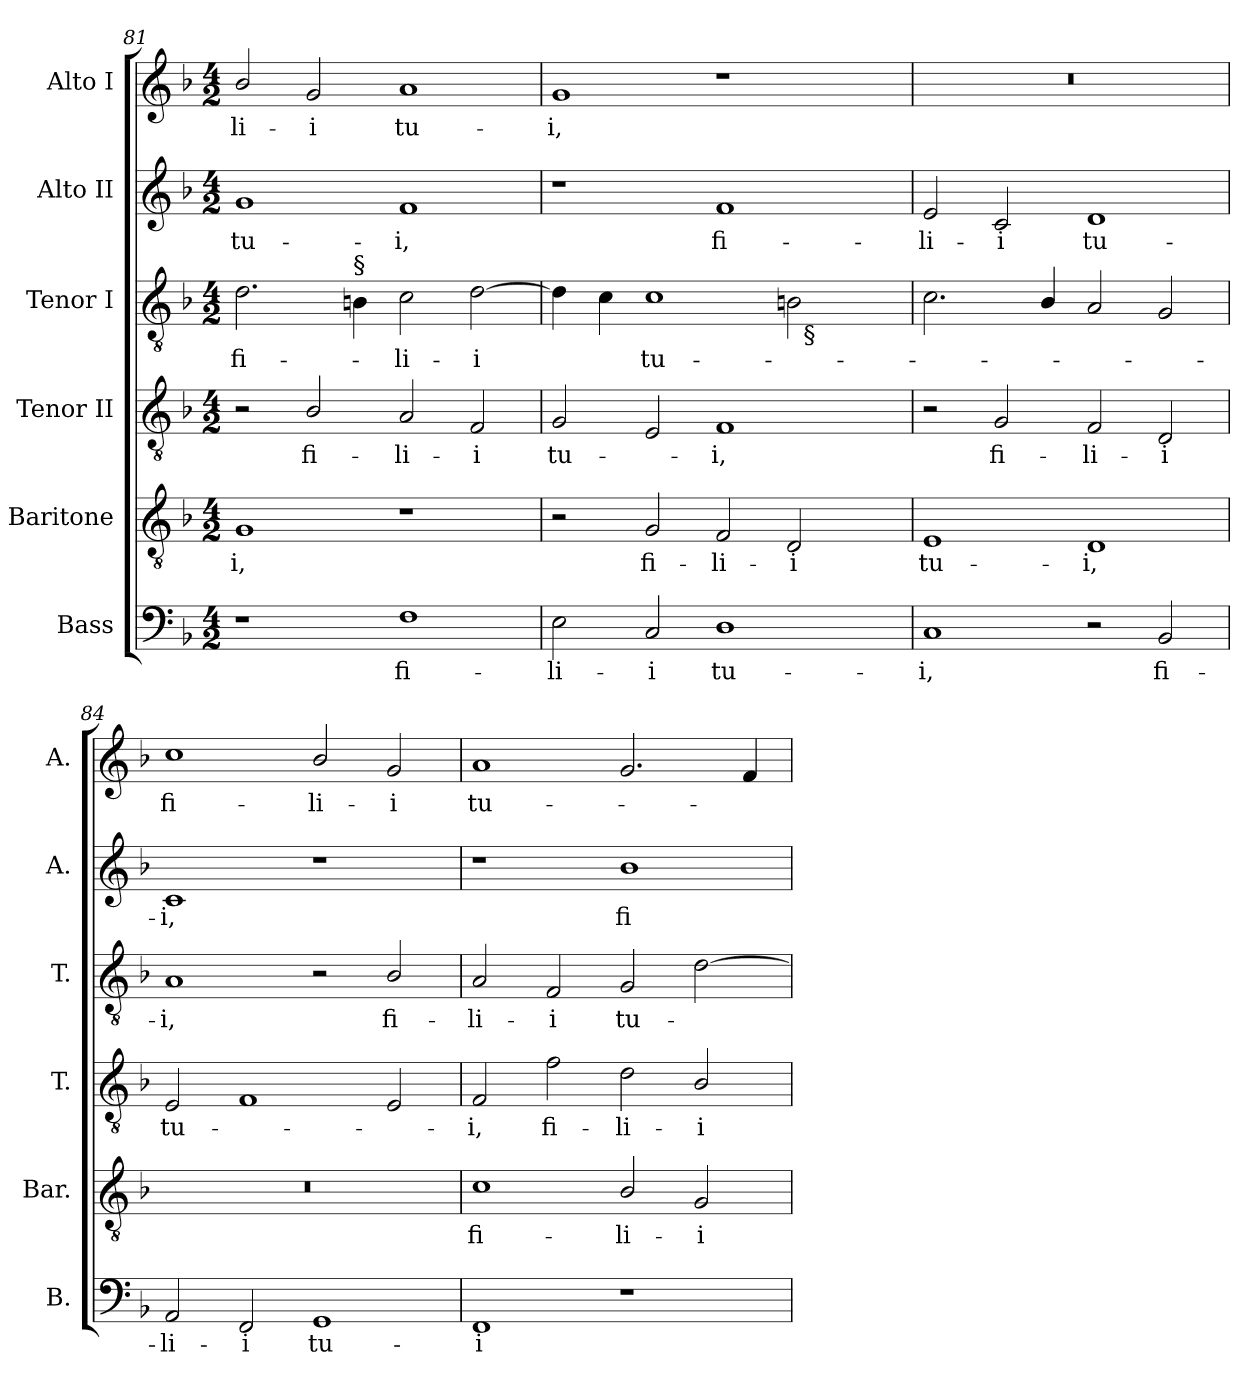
**kern	**text	**kern	**text	**kern	**text	**kern	**text	**kern	**text	**kern	**text
*part6	*part6	*part5	*part5	*part4	*part4	*part3	*part3	*part2	*part2	*part1	*part1
*staff6	*staff6	*staff5	*staff5	*staff4	*staff4	*staff3	*staff3	*staff2	*staff2	*staff1	*staff1
*I"Bass	*	*I"Baritone	*	*I"Tenor II	*	*I"Tenor I	*	*I"Alto II	*	*I"Alto I	*
*I'B.	*	*I'Bar.	*	*I'T.	*	*I'T.	*	*I'A.	*	*I'A.	*
!!LO:PB:g=z
*clefF4	*	*clefGv2	*	*clefGv2	*	*clefGv2	*	*clefG2	*	*clefG2	*
*	*	*ITrd7c12	*	*ITrd7c12	*	*ITrd7c12	*	*	*	*	*
*k[b-]	*	*k[b-]	*	*k[b-]	*	*k[b-]	*	*k[b-]	*	*k[b-]	*
*F:	*	*F:	*	*F:	*	*F:	*	*F:	*	*F:	*
*M4/2	*	*M4/2	*	*M4/2	*	*M4/2	*	*M4/2	*	*M4/2	*
=81	=81	=81	=81	=81	=81	=81	=81	=81	=81	=81	=81
!	!	!	!LO:LY:b:color=#000000	!	!	!	!	!	!	!	!
!	!	!	!	!	!	!	!LO:LY:b:color=#000000	!	!	!	!
!	!	!	!	!	!	!	!	!	!LO:LY:b:color=#000000	!	!
!	!	!	!	!	!	!	!	!	!	!	!LO:LY:b:color=#000000
1r	.	1GGi	-i,	2r	.	2.Di\	fi-	1gi	tu-	2b-i/	-li-
!	!	!	!	!	!LO:LY:b:color=#000000	!	!	!	!	!	!
!	!	!	!	!	!	!	!	!	!	!	!LO:LY:b:color=#000000
.	.	.	.	2BB-i/	fi-	.	.	.	.	2gi/	-i
!	!	!	!	!	!	!LO:TX:a:t=§	!	!	!	!	!
.	.	.	.	.	.	4BBi\	.	.	.	.	.
!	!LO:LY:b:color=#000000	!	!	!	!	!	!	!	!	!	!
!	!	!	!	!	!LO:LY:b:color=#000000	!	!	!	!	!	!
!	!	!	!	!	!	!	!LO:LY:b:color=#000000	!	!	!	!
!	!	!	!	!	!	!	!	!	!LO:LY:b:color=#000000	!	!
!	!	!	!	!	!	!	!	!	!	!	!LO:LY:b:color=#000000
1Fi	fi-	1r	.	2AAi/	-li-	2Ci\	-li-	1fi	-i,	1ai	tu-
!	!	!	!	!	!LO:LY:b:color=#000000	!	!	!	!	!	!
!	!	!	!	!	!	!	!LO:LY:b:color=#000000	!	!	!	!
.	.	.	.	2FFi/	-i	[>2Di\	-i	.	.	.	.
=82	=82	=82	=82	=82	=82	=82	=82	=82	=82	=82	=82
!	!LO:LY:b:color=#000000	!	!	!	!	!	!	!	!	!	!
!	!	!	!	!	!LO:LY:b:color=#000000	!	!	!	!	!	!
!	!	!	!	!	!	!	!	!	!	!	!LO:LY:b:color=#000000
*	*	*	*	*	*	*^	*	*	*	*	*
2Ei\	-li-	2r	.	2GGi/	tu-	4Di\]	1ryy	.	1r	.	1gi	-i,
.	.	.	.	.	.	4Ci\	.	.	.	.	.	.
!	!LO:LY:b:color=#000000	!	!	!	!	!	!	!	!	!	!	!
!	!	!	!LO:LY:b:color=#000000	!	!	!	!	!	!	!	!	!
!	!	!	!	!	!	!	!	!LO:LY:b:color=#000000	!	!	!	!
2Ci/	-i	2GGi/	fi-	2EEi/	.	1Ci	.	tu-	.	.	.	.
!	!LO:LY:b:color=#000000	!	!	!	!	!	!	!	!	!	!	!
!	!	!	!LO:LY:b:color=#000000	!	!	!	!	!	!	!	!	!
!	!	!	!	!	!LO:LY:b:color=#000000	!	!	!	!	!	!	!
!	!	!	!	!	!	!	!	!	!	!LO:LY:b:color=#000000	!	!
1Di	tu-	2FFi/	-li-	1FFi	-i,	.	2ryy	.	1fi	fi-	1r	.
!	!	!	!LO:LY:b:color=#000000	!	!	!	!	!	!	!	!	!
.	.	2DDi/	-i	.	.	2BBi\	32ryy	.	.	.	.	.
.	.	.	.	.	.	.	256ryy	.	.	.	.	.
!	!	!	!	!	!	!	!LO:TX:b:t=§	!	!	!	!	!
.	.	.	.	.	.	.	4ryy	.	.	.	.	.
.	.	.	.	.	.	.	8ryy	.	.	.	.	.
.	.	.	.	.	.	.	16ryy	.	.	.	.	.
.	.	.	.	.	.	.	64..ryy	.	.	.	.	.
*	*	*	*	*	*	*v	*v	*	*	*	*	*
=83	=83	=83	=83	=83	=83	=83	=83	=83	=83	=83	=83
*	*	*	*	*	*	*^	*	*	*	*	*
!	!LO:LY:b:color=#000000	!	!	!	!	!	!	!	!	!	!	!
*	*	*	*	*	*	*v	*v	*	*	*	*	*
*	*	*	*	*	*	*^	*	*	*	*	*
!	!	!	!LO:LY:b:color=#000000	!	!	!	!	!	!	!	!	!
*	*	*	*	*	*	*v	*v	*	*	*	*	*
*	*	*	*	*	*	*^	*	*	*	*	*
!	!	!	!	!	!	!	!	!	!	!LO:LY:b:color=#000000	!LO:N:vis=1	!
*	*	*	*	*	*	*v	*v	*	*	*	*	*
1Ci	-i,	1EEi	tu-	2r	.	2.Ci\	.	2ei/	-li-	0r	.
!	!	!	!	!	!LO:LY:b:color=#000000	!	!	!	!	!	!
!	!	!	!	!	!	!	!	!	!LO:LY:b:color=#000000	!	!
.	.	.	.	2GGi/	fi-	.	.	2ci/	-i	.	.
.	.	.	.	.	.	4BB-i/	.	.	.	.	.
!	!	!	!LO:LY:b:color=#000000	!	!	!	!	!	!	!	!
!	!	!	!	!	!LO:LY:b:color=#000000	!	!	!	!	!	!
!	!	!	!	!	!	!	!	!	!LO:LY:b:color=#000000	!	!
2r	.	1DDi	-i,	2FFi/	-li-	2AAi/	.	1di	tu-	.	.
!	!LO:LY:b:color=#000000	!	!	!	!	!	!	!	!	!	!
!	!	!	!	!	!LO:LY:b:color=#000000	!	!	!	!	!	!
2BB-i/	fi-	.	.	2DDi/	-i	2GGi/	.	.	.	.	.
=84	=84	=84	=84	=84	=84	=84	=84	=84	=84	=84	=84
!	!LO:LY:b:color=#000000	!LO:N:vis=1	!	!	!	!	!	!	!	!	!
!	!	!	!	!	!LO:LY:b:color=#000000	!	!	!	!	!	!
!	!	!	!	!	!	!	!LO:LY:b:color=#000000	!	!	!	!
!	!	!	!	!	!	!	!	!	!LO:LY:b:color=#000000	!	!
!	!	!	!	!	!	!	!	!	!	!	!LO:LY:b:color=#000000
2AAi/	-li-	0r	.	2EEi/	tu-	1AAi	-i,	1ci	-i,	1cci	fi-
!	!LO:LY:b:color=#000000	!	!	!	!	!	!	!	!	!	!
2FFi/	-i	.	.	1FFi	.	.	.	.	.	.	.
!	!LO:LY:b:color=#000000	!	!	!	!	!	!	!	!	!	!
!	!	!	!	!	!	!	!	!	!	!	!LO:LY:b:color=#000000
1GGi	tu-	.	.	.	.	2r	.	1r	.	2b-i/	-li-
!	!	!	!	!	!	!	!LO:LY:b:color=#000000	!	!	!	!
!	!	!	!	!	!	!	!	!	!	!	!LO:LY:b:color=#000000
.	.	.	.	2EEi/	.	2BB-i/	fi-	.	.	2gi/	-i
=85	=85	=85	=85	=85	=85	=85	=85	=85	=85	=85	=85
!	!LO:LY:b:color=#000000	!	!	!	!	!	!	!	!	!	!
!	!	!	!LO:LY:b:color=#000000	!	!	!	!	!	!	!	!
!	!	!	!	!	!LO:LY:b:color=#000000	!	!	!	!	!	!
!	!	!	!	!	!	!	!LO:LY:b:color=#000000	!	!	!	!
!	!	!	!	!	!	!	!	!	!	!	!LO:LY:b:color=#000000
1FFi	-i	1Ci	fi-	2FFi/	-i,	2AAi/	-li-	1r	.	1ai	tu-
!	!	!	!	!	!LO:LY:b:color=#000000	!	!	!	!	!	!
!	!	!	!	!	!	!	!LO:LY:b:color=#000000	!	!	!	!
.	.	.	.	2Fi\	fi-	2FFi/	-i	.	.	.	.
!	!	!	!LO:LY:b:color=#000000	!	!	!	!	!	!	!	!
!	!	!	!	!	!LO:LY:b:color=#000000	!	!	!	!	!	!
!	!	!	!	!	!	!	!LO:LY:b:color=#000000	!	!	!	!
!	!	!	!	!	!	!	!	!	!LO:LY:b:color=#000000	!	!
1r	.	2BB-i/	-li-	2Di\	-li-	2GGi/	tu-	1b-i	fi-	2.gi/	.
!	!	!	!LO:LY:b:color=#000000	!	!	!	!	!	!	!	!
!	!	!	!	!	!LO:LY:b:color=#000000	!	!	!	!	!	!
.	.	2GGi/	-i	2BB-i/	-i	[>2Di\	.	.	.	.	.
.	.	.	.	.	.	.	.	.	.	4fi/	.
=	=	=	=	=	=	=	=	=	=	=	=
*-	*-	*-	*-	*-	*-	*-	*-	*-	*-	*-	*-
